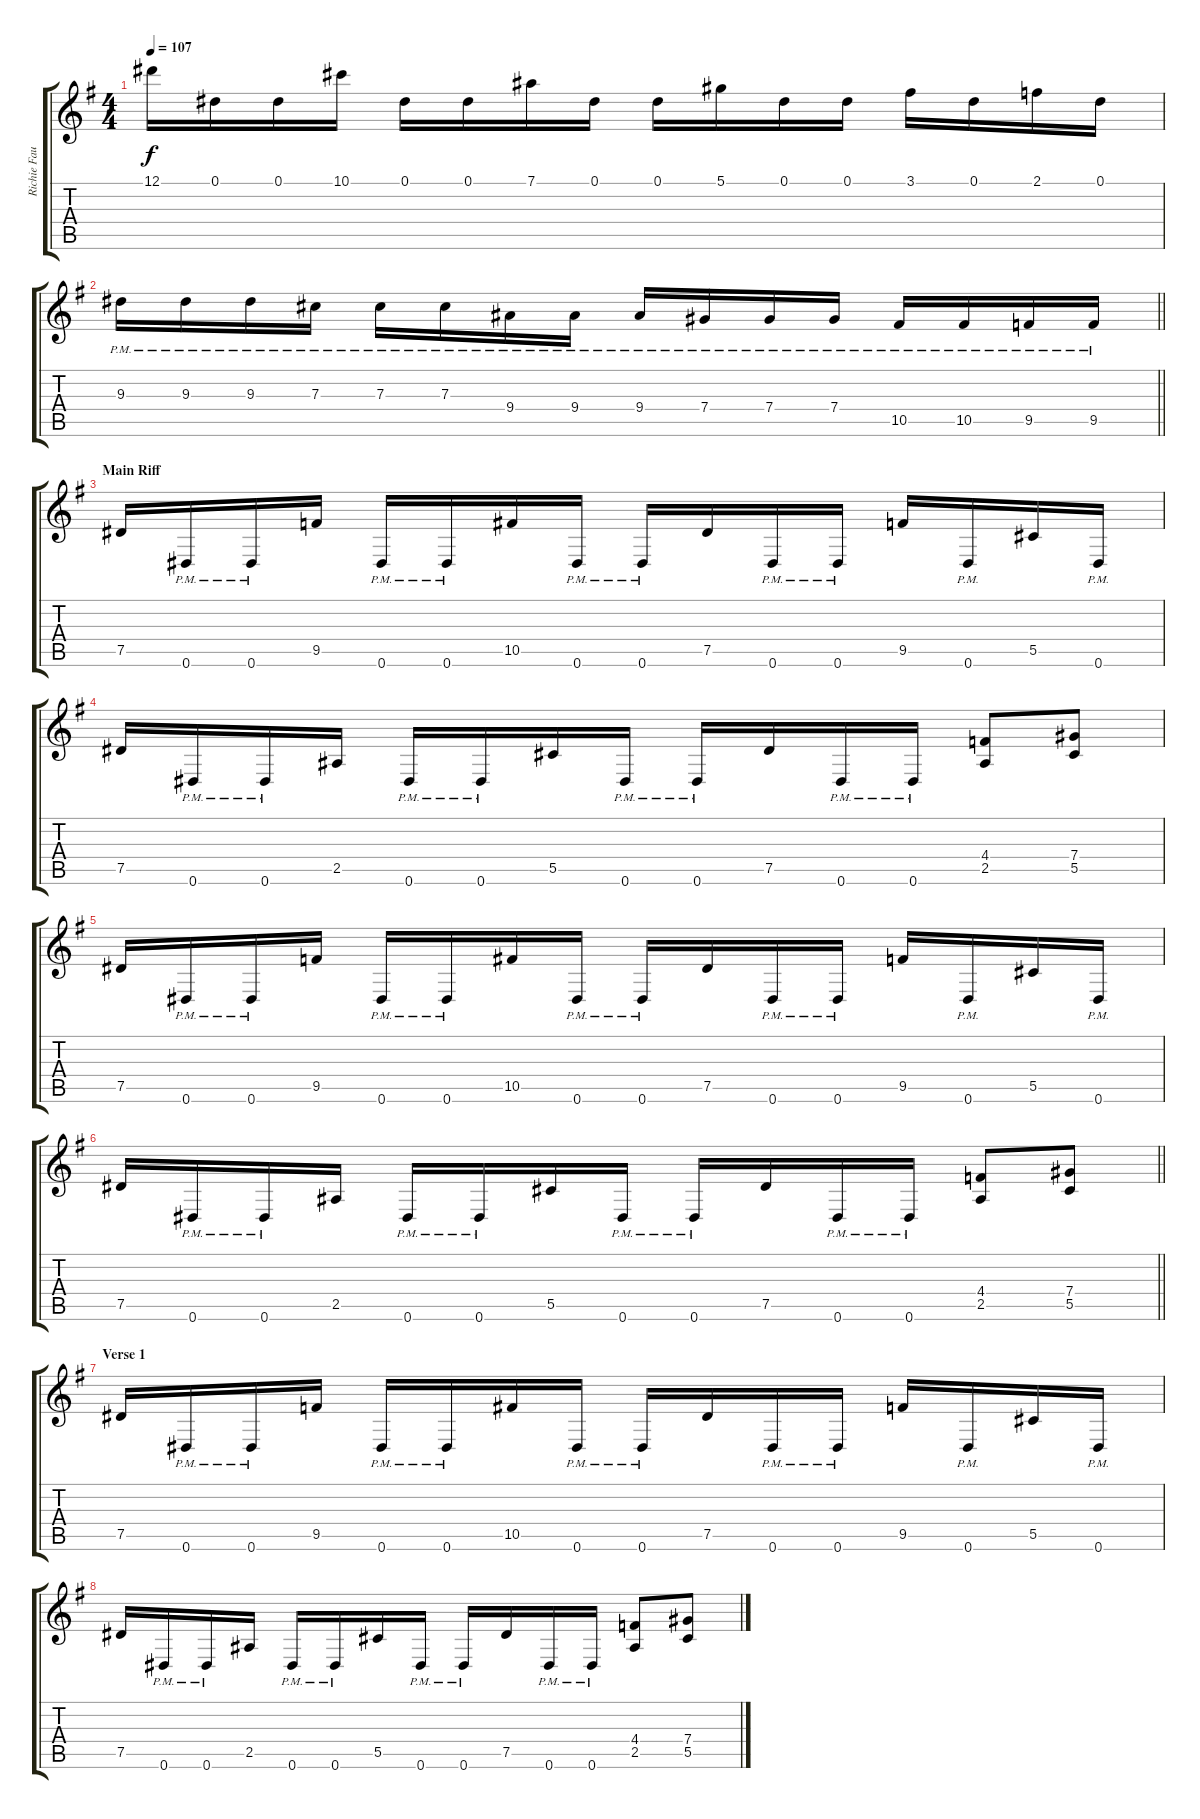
\track ("Richie Faulkner" "Richie Fau") {instrument overdrivenguitar}
\staff {score tabs}
\tuning (Eb4 Bb3 Gb3 Db3 Ab2 Eb2) {hide}
\ts (4 4)
\tempo 107
\clef g2
\ks eminor
12.1.16{dy f} 0.1.16 0.1.16 10.1.16 0.1.16 0.1.16 7.1.16 0.1.16 0.1.16 5.1.16 0.1.16 0.1.16 3.1.16 0.1.16 2.1.16 0.1.16 |
\barLineRight lightlight
9.3{pm}.16 9.3{pm}.16 9.3{pm}.16 7.3{pm}.16 7.3{pm}.16 7.3{pm}.16 9.4{pm}.16 9.4{pm}.16 9.4{pm}.16 7.4{pm}.16 7.4{pm}.16 7.4{pm}.16 10.5{pm}.16 10.5{pm}.16 9.5{pm}.16 9.5{pm}.16 |
\section ("" "Main Riff")
7.5.16 0.6{pm}.16 0.6{pm}.16 9.5.16 0.6{pm}.16 0.6{pm}.16 10.5.16 0.6{pm}.16 0.6{pm}.16 7.5.16 0.6{pm}.16 0.6{pm}.16 9.5.16 0.6{pm}.16 5.5.16 0.6{pm}.16 |
7.5.16 0.6{pm}.16 0.6{pm}.16 2.5.16 0.6{pm}.16 0.6{pm}.16 5.5.16 0.6{pm}.16 0.6{pm}.16 7.5.16 0.6{pm}.16 0.6{pm}.16 (4.4 2.5).8 (7.4 5.5).8 |
7.5.16 0.6{pm}.16 0.6{pm}.16 9.5.16 0.6{pm}.16 0.6{pm}.16 10.5.16 0.6{pm}.16 0.6{pm}.16 7.5.16 0.6{pm}.16 0.6{pm}.16 9.5.16 0.6{pm}.16 5.5.16 0.6{pm}.16 |
\barLineRight lightlight
7.5.16 0.6{pm}.16 0.6{pm}.16 2.5.16 0.6{pm}.16 0.6{pm}.16 5.5.16 0.6{pm}.16 0.6{pm}.16 7.5.16 0.6{pm}.16 0.6{pm}.16 (4.4 2.5).8 (7.4 5.5).8 |
\section ("" "Verse 1")
7.5.16 0.6{pm}.16 0.6{pm}.16 9.5.16 0.6{pm}.16 0.6{pm}.16 10.5.16 0.6{pm}.16 0.6{pm}.16 7.5.16 0.6{pm}.16 0.6{pm}.16 9.5.16 0.6{pm}.16 5.5.16 0.6{pm}.16 |
7.5.16 0.6{pm}.16 0.6{pm}.16 2.5.16 0.6{pm}.16 0.6{pm}.16 5.5.16 0.6{pm}.16 0.6{pm}.16 7.5.16 0.6{pm}.16 0.6{pm}.16 (4.4 2.5).8 (7.4 5.5).8
